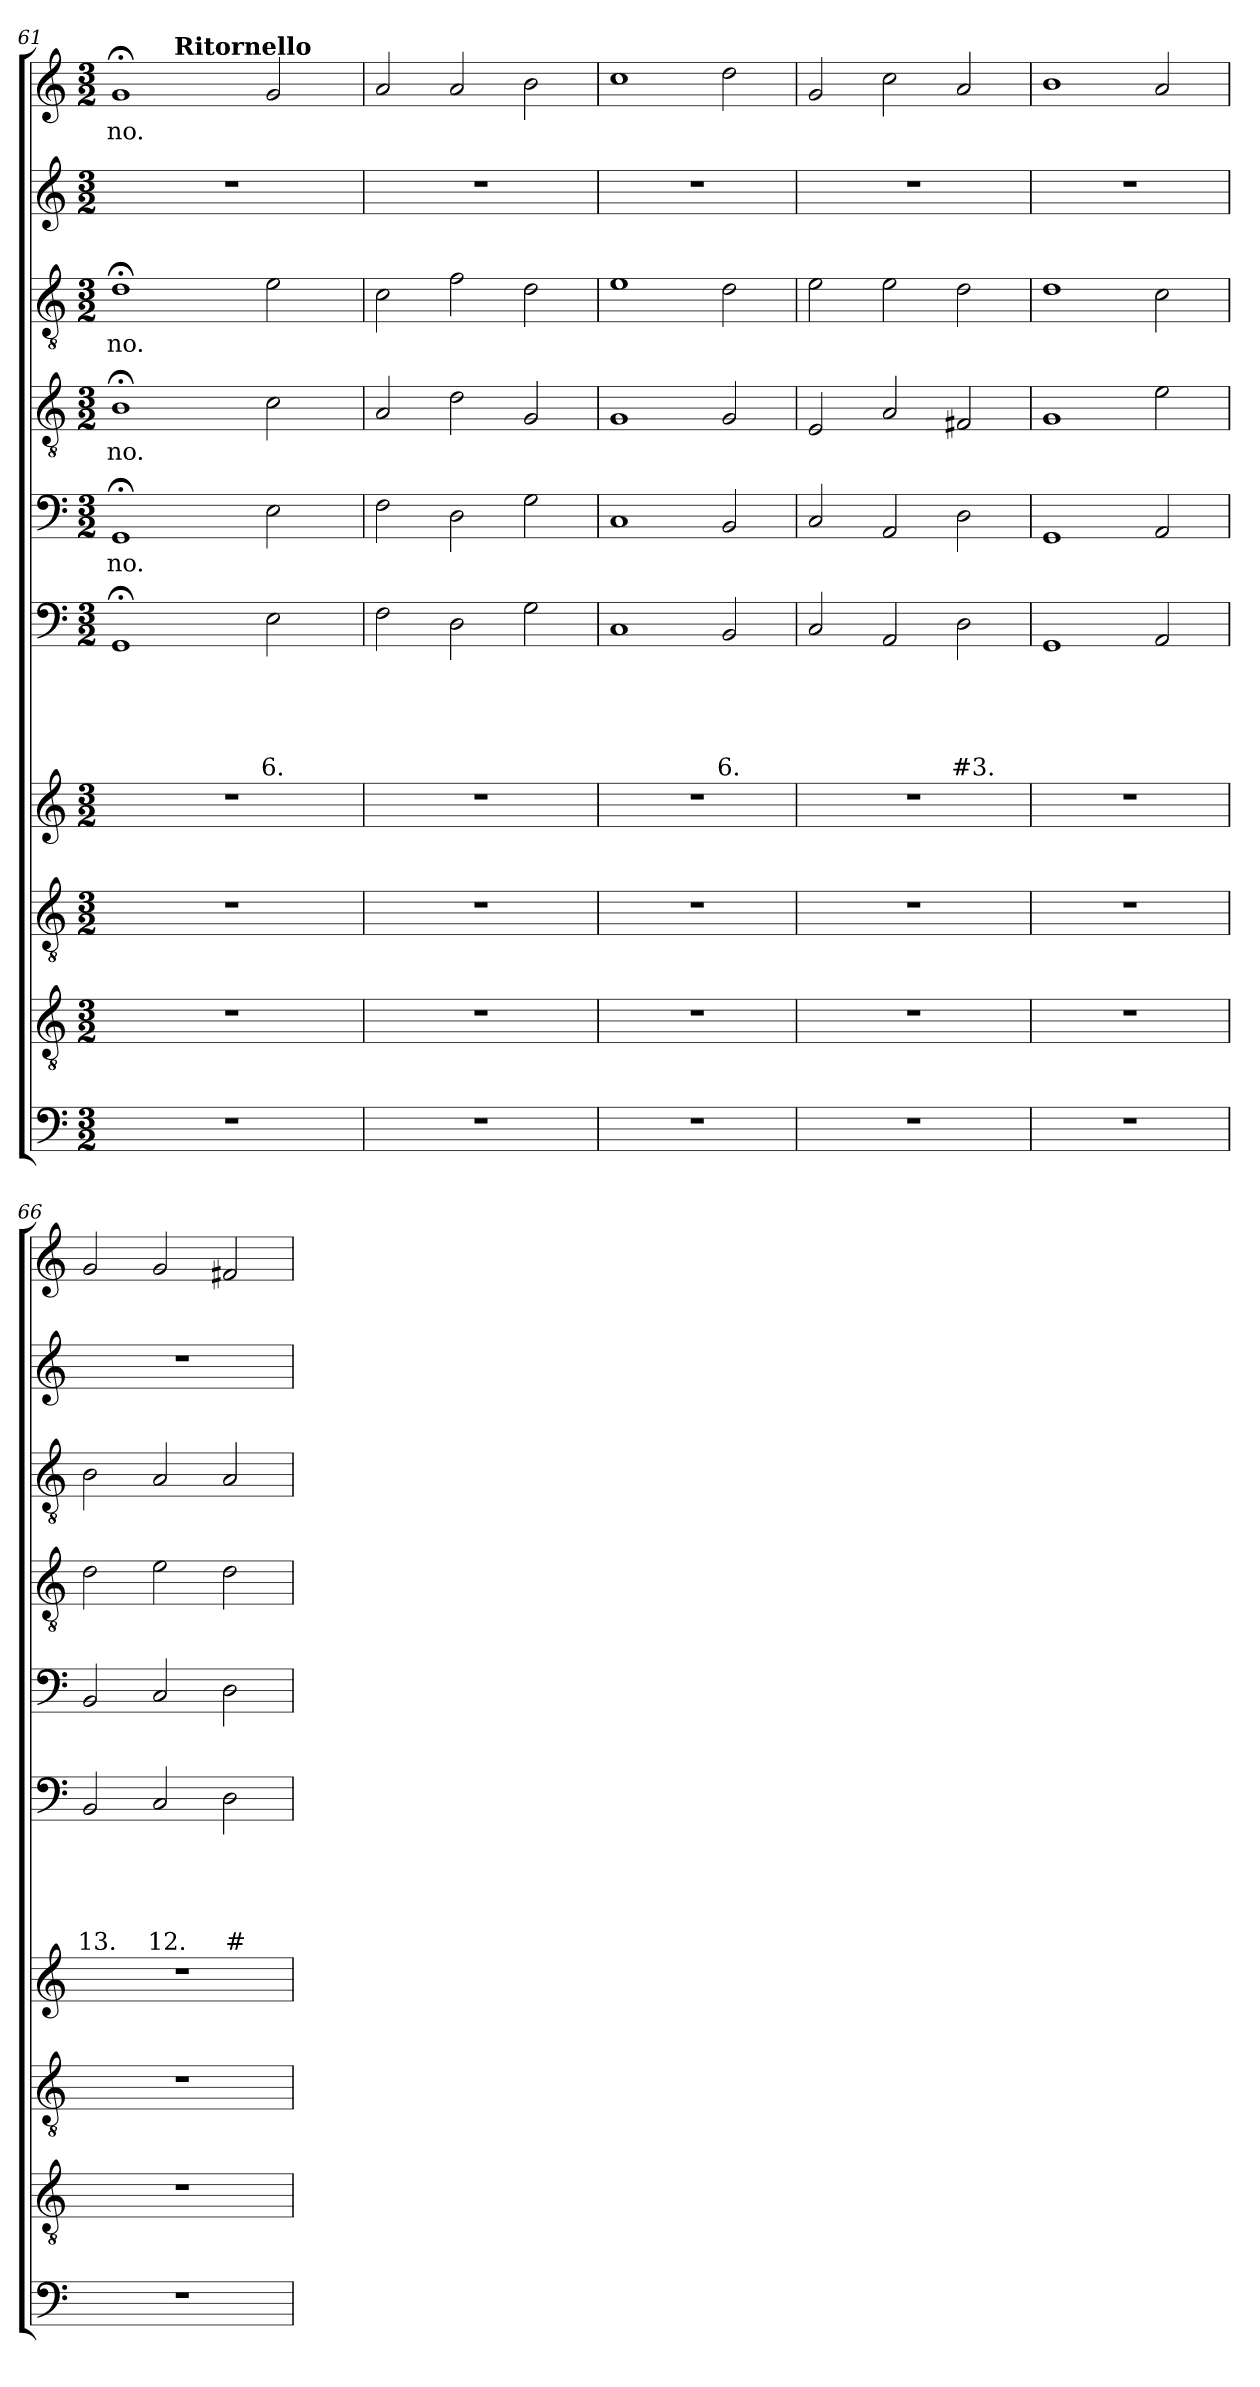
**kern	**kern	**kern	**kern	**kern	**text	**text	**text	**text	**text	**kern	**text	**kern	**text	**kern	**text	**kern	**kern	**text
*part10	*part9	*part8	*part7	*part6	*part6	*part6	*part6	*part6	*part6	*part5	*part5	*part4	*part4	*part3	*part3	*part2	*part1	*part1
*staff10	*staff9	*staff8	*staff7	*staff6	*staff6	*staff6	*staff6	*staff6	*staff6	*staff5	*staff5	*staff4	*staff4	*staff3	*staff3	*staff2	*staff1	*staff1
*clefF4	*clefGv2	*clefGv2	*clefG2	*clefF4	*	*	*	*	*	*clefF4	*	*clefGv2	*	*clefGv2	*	*clefG2	*clefG2	*
*k[]	*k[]	*k[]	*k[]	*k[]	*	*	*	*	*	*k[]	*	*k[]	*	*k[]	*	*k[]	*k[]	*
*C:	*C:	*C:	*C:	*C:	*	*	*	*	*	*C:	*	*C:	*	*C:	*	*C:	*C:	*
*M3/2	*M3/2	*M3/2	*M3/2	*M3/2	*	*	*	*	*	*M3/2	*	*M3/2	*	*M3/2	*	*M3/2	*M3/2	*
=61	=61	=61	=61	=61	=61	=61	=61	=61	=61	=61	=61	=61	=61	=61	=61	=61	=61	=61
*	*	*	*	*	*	*	*	*	*	*	*	*	*	*	*	*	*^	*
1.r	1.r	1.r	1.r	1GG;<	.	.	.	.	.	1GG;<	-no.	1B;<	-no.	1d;<	-no.	1.r	1g;<	4ryy	-no.
.	.	.	.	.	.	.	.	.	.	.	.	.	.	.	.	.	.	32ryy	.
!	!	!	!	!	!	!	!	!	!	!	!	!	!	!	!	!	!	!LO:TX:a:B:t=Ritornello	!
.	.	.	.	.	.	.	.	.	.	.	.	.	.	.	.	.	.	1ryy	.
.	.	.	.	2E\	.	.	.	.	6.	2E\	.	2c\	.	2e\	.	.	2g/	.	.
.	.	.	.	.	.	.	.	.	.	.	.	.	.	.	.	.	.	8..ryy	.
*	*	*	*	*	*	*	*	*	*	*	*	*	*	*	*	*	*v	*v	*
!!LO:LB:g=z
=62	=62	=62	=62	=62	=62	=62	=62	=62	=62	=62	=62	=62	=62	=62	=62	=62	=62	=62
1.r	1.r	1.r	1.r	2F\	.	.	.	.	.	2F\	.	2A/	.	2c\	.	1.r	2a/	.
.	.	.	.	2D\	.	.	.	.	.	2D\	.	2d\	.	2f\	.	.	2a/	.
.	.	.	.	2G\	.	.	.	.	.	2G\	.	2G/	.	2d\	.	.	2b\	.
=63	=63	=63	=63	=63	=63	=63	=63	=63	=63	=63	=63	=63	=63	=63	=63	=63	=63	=63
1.r	1.r	1.r	1.r	1C	.	.	.	.	.	1C	.	1G	.	1e	.	1.r	1cc	.
.	.	.	.	2BB/	.	.	.	.	6.	2BB/	.	2G/	.	2d\	.	.	2dd\	.
=64	=64	=64	=64	=64	=64	=64	=64	=64	=64	=64	=64	=64	=64	=64	=64	=64	=64	=64
1.r	1.r	1.r	1.r	2C/	.	.	.	.	.	2C/	.	2E/	.	2e\	.	1.r	2g/	.
.	.	.	.	2AA/	.	.	.	.	.	2AA/	.	2A/	.	2e\	.	.	2cc\	.
.	.	.	.	2D\	.	.	.	.	#3.	2D\	.	2F#X/	.	2d\	.	.	2a/	.
=65	=65	=65	=65	=65	=65	=65	=65	=65	=65	=65	=65	=65	=65	=65	=65	=65	=65	=65
1.r	1.r	1.r	1.r	1GG	.	.	.	.	.	1GG	.	1G	.	1d	.	1.r	1b	.
.	.	.	.	2AA/	.	.	.	.	.	2AA/	.	2e\	.	2c\	.	.	2a/	.
=66	=66	=66	=66	=66	=66	=66	=66	=66	=66	=66	=66	=66	=66	=66	=66	=66	=66	=66
1.r	1.r	1.r	1.r	2BB/	.	.	.	.	13.	2BB/	.	2d\	.	2B\	.	1.r	2g/	.
.	.	.	.	2C/	.	.	.	.	12.	2C/	.	2e\	.	2A/	.	.	2g/	.
.	.	.	.	2D\	.	.	.	.	#	2D\	.	2d\	.	2A/	.	.	2f#X/	.
=	=	=	=	=	=	=	=	=	=	=	=	=	=	=	=	=	=	=
*-	*-	*-	*-	*-	*-	*-	*-	*-	*-	*-	*-	*-	*-	*-	*-	*-	*-	*-
